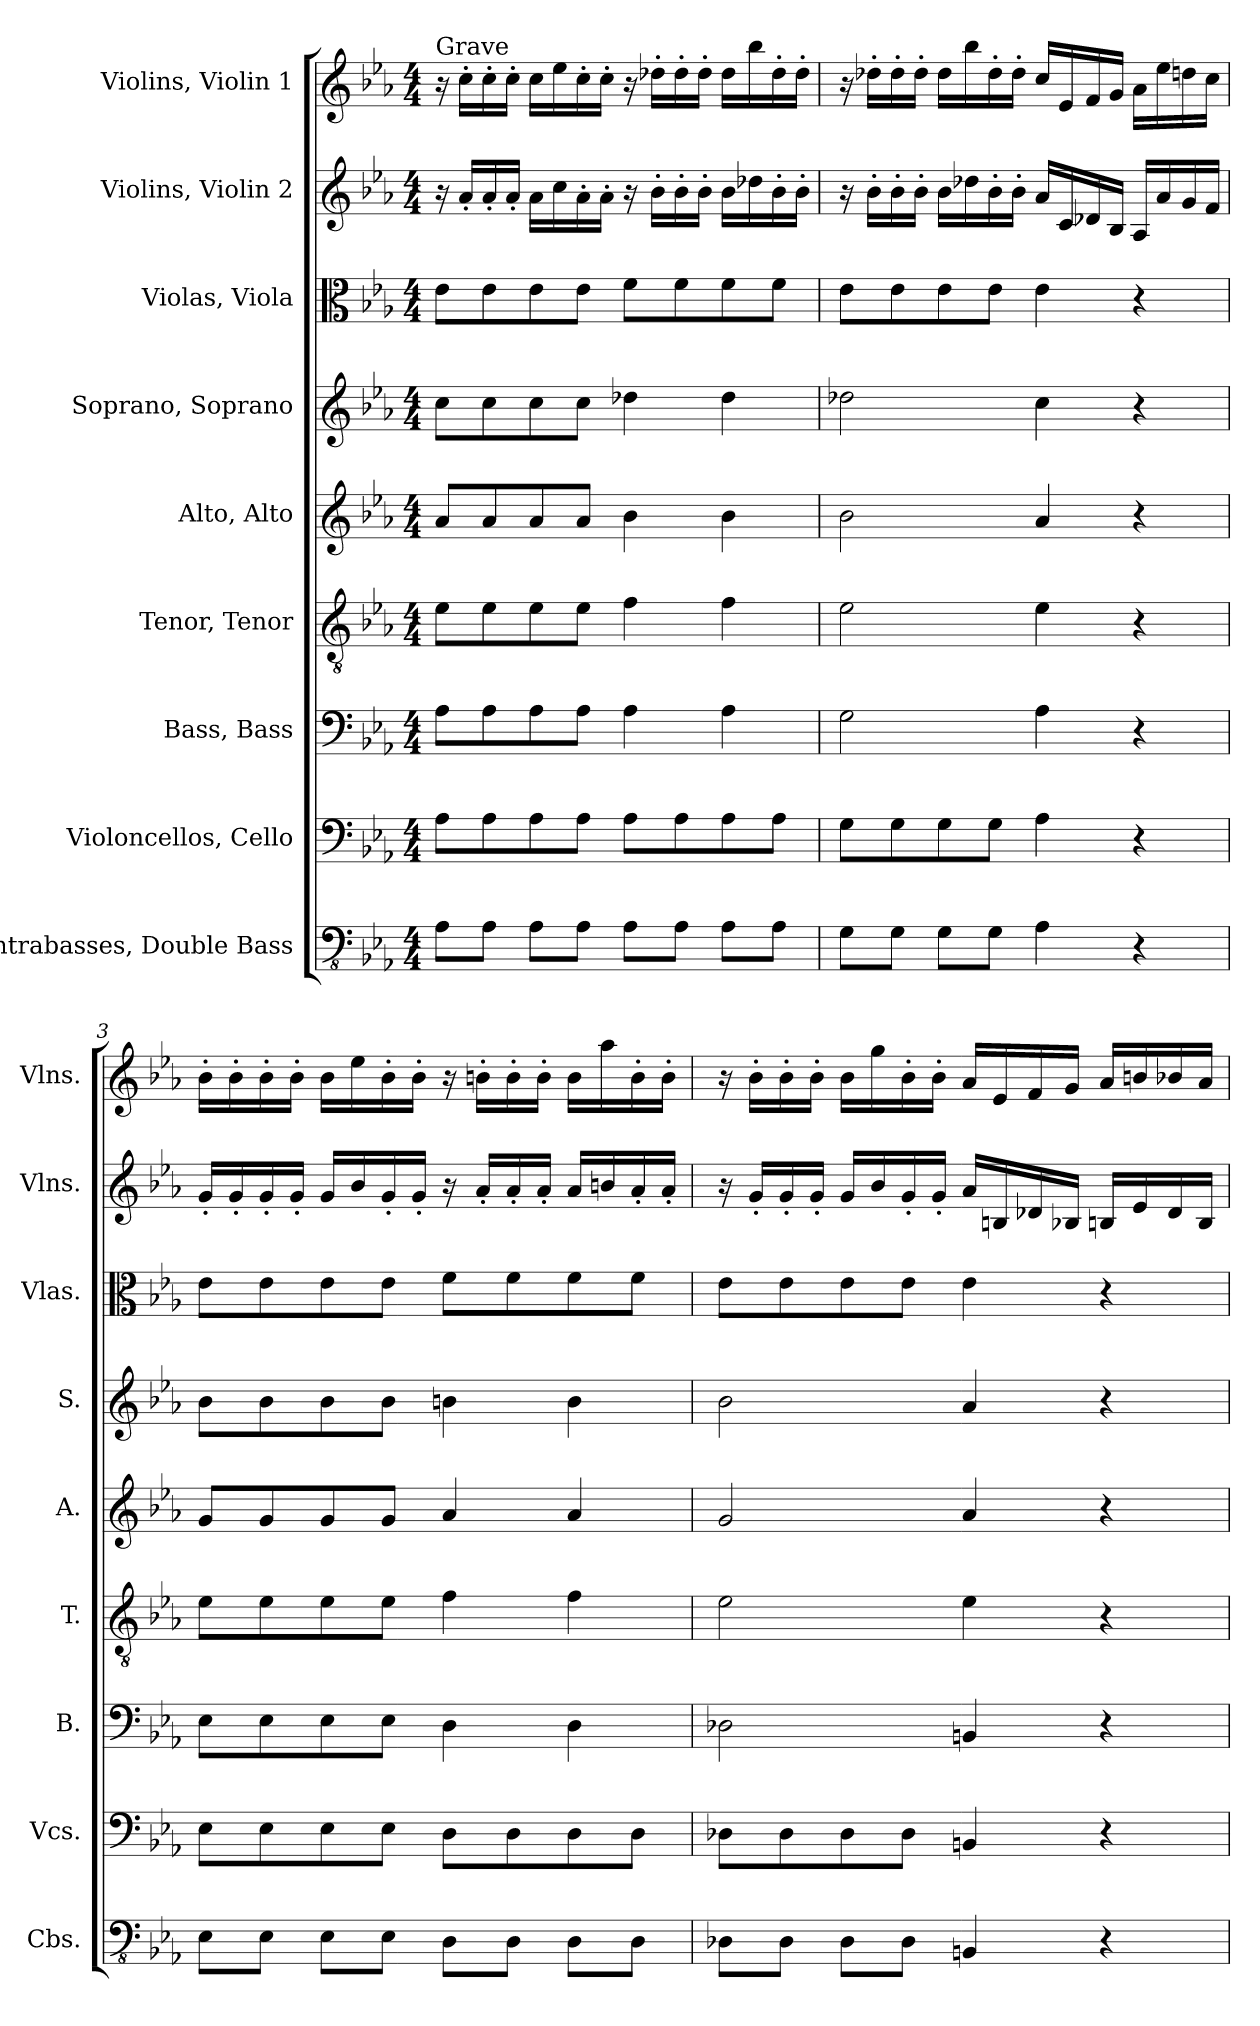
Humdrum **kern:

**kern	**kern	**kern	**kern	**kern	**kern	**kern	**kern	**kern
*part9	*part8	*part7	*part6	*part5	*part4	*part3	*part2	*part1
*staff9	*staff8	*staff7	*staff6	*staff5	*staff4	*staff3	*staff2	*staff1
*I"Contrabasses, Double Bass	*I"Violoncellos, Cello	*I"Bass, Bass	*I"Tenor, Tenor	*I"Alto, Alto	*I"Soprano, Soprano	*I"Violas, Viola	*I"Violins, Violin 2	*I"Violins, Violin 1
*I'Cbs.	*I'Vcs.	*I'B.	*I'T.	*I'A.	*I'S.	*I'Vlas.	*I'Vlns.	*I'Vlns.
*clefFv4	*clefF4	*clefF4	*clefGv2	*clefG2	*clefG2	*clefC3	*clefG2	*clefG2
*k[b-e-a-]	*k[b-e-a-]	*k[b-e-a-]	*k[b-e-a-]	*k[b-e-a-]	*k[b-e-a-]	*k[b-e-a-]	*k[b-e-a-]	*k[b-e-a-]
*M4/4	*M4/4	*M4/4	*M4/4	*M4/4	*M4/4	*M4/4	*M4/4	*M4/4
*MM40	*MM40	*MM40	*MM40	*MM40	*MM40	*MM40	*MM40	*MM40
=1	=1	=1	=1	=1	=1	=1	=1	=1
!	!	!	!	!	!	!	!	!LO:TX:a:t=Grave
8AA-\L	8A-\L	8A-\L	8e-\L	8a-/L	8cc\L	8e-\L	16r	16r
.	.	.	.	.	.	.	16a-'/LL	16cc'\LL
8AA-\J	8A-\	8A-\	8e-\	8a-/	8cc\	8e-\	16a-'/	16cc'\
.	.	.	.	.	.	.	16a-'/JJ	16cc'\JJ
8AA-\L	8A-\	8A-\	8e-\	8a-/	8cc\	8e-\	16a-\LL	16cc\LL
.	.	.	.	.	.	.	16cc\	16ee-\
8AA-\J	8A-\J	8A-\J	8e-\J	8a-/J	8cc\J	8e-\J	16a-'\	16cc'\
.	.	.	.	.	.	.	16a-'\JJ	16cc'\JJ
8AA-\L	8A-\L	4A-\	4f\	4b-\	4dd-X\	8f\L	16r	16r
.	.	.	.	.	.	.	16b-'\LL	16dd-X'\LL
8AA-\J	8A-\	.	.	.	.	8f\	16b-'\	16dd-'\
.	.	.	.	.	.	.	16b-'\JJ	16dd-'\JJ
8AA-\L	8A-\	4A-\	4f\	4b-\	4dd-\	8f\	16b-\LL	16dd-\LL
.	.	.	.	.	.	.	16dd-X\	16bb-\
8AA-\J	8A-\J	.	.	.	.	8f\J	16b-'\	16dd-'\
.	.	.	.	.	.	.	16b-'\JJ	16dd-'\JJ
=2	=2	=2	=2	=2	=2	=2	=2	=2
8GG\L	8G\L	2G\	2e-\	2b-\	2dd-X\	8e-\L	16r	16r
.	.	.	.	.	.	.	16b-'\LL	16dd-X'\LL
8GG\J	8G\	.	.	.	.	8e-\	16b-'\	16dd-'\
.	.	.	.	.	.	.	16b-'\JJ	16dd-'\JJ
8GG\L	8G\	.	.	.	.	8e-\	16b-\LL	16dd-\LL
.	.	.	.	.	.	.	16dd-X\	16bb-\
8GG\J	8G\J	.	.	.	.	8e-\J	16b-'\	16dd-'\
.	.	.	.	.	.	.	16b-'\JJ	16dd-'\JJ
4AA-\	4A-\	4A-\	4e-\	4a-/	4cc\	4e-\	16a-/LL	16cc/LL
.	.	.	.	.	.	.	16c/	16e-/
.	.	.	.	.	.	.	16d-X/	16f/
.	.	.	.	.	.	.	16B-/JJ	16g/JJ
4r	4r	4r	4r	4r	4r	4r	16A-/LL	16a-\LL
.	.	.	.	.	.	.	16a-/	16ee-\
.	.	.	.	.	.	.	16g/	16ddn\
.	.	.	.	.	.	.	16f/JJ	16cc\JJ
!!LO:PB:g=z
=3	=3	=3	=3	=3	=3	=3	=3	=3
8EE-\L	8E-\L	8E-\L	8e-\L	8g/L	8b-\L	8e-\L	16g'/LL	16b-'\LL
.	.	.	.	.	.	.	16g'/	16b-'\
8EE-\J	8E-\	8E-\	8e-\	8g/	8b-\	8e-\	16g'/	16b-'\
.	.	.	.	.	.	.	16g'/JJ	16b-'\JJ
8EE-\L	8E-\	8E-\	8e-\	8g/	8b-\	8e-\	16g/LL	16b-\LL
.	.	.	.	.	.	.	16b-/	16ee-\
8EE-\J	8E-\J	8E-\J	8e-\J	8g/J	8b-\J	8e-\J	16g'/	16b-'\
.	.	.	.	.	.	.	16g'/JJ	16b-'\JJ
8DD\L	8D\L	4D\	4f\	4a-/	4bn\	8f\L	16r	16r
.	.	.	.	.	.	.	16a-'/LL	16bn'\LL
8DD\J	8D\	.	.	.	.	8f\	16a-'/	16b'\
.	.	.	.	.	.	.	16a-'/JJ	16b'\JJ
8DD\L	8D\	4D\	4f\	4a-/	4b\	8f\	16a-/LL	16b\LL
.	.	.	.	.	.	.	16bn/	16aa-\
8DD\J	8D\J	.	.	.	.	8f\J	16a-'/	16b'\
.	.	.	.	.	.	.	16a-'/JJ	16b'\JJ
=4	=4	=4	=4	=4	=4	=4	=4	=4
8DD-X\L	8D-X\L	2D-X\	2e-\	2g/	2b-\	8e-\L	16r	16r
.	.	.	.	.	.	.	16g'/LL	16b-'\LL
8DD-\J	8D-\	.	.	.	.	8e-\	16g'/	16b-'\
.	.	.	.	.	.	.	16g'/JJ	16b-'\JJ
8DD-\L	8D-\	.	.	.	.	8e-\	16g/LL	16b-\LL
.	.	.	.	.	.	.	16b-/	16gg\
8DD-\J	8D-\J	.	.	.	.	8e-\J	16g'/	16b-'\
.	.	.	.	.	.	.	16g'/JJ	16b-'\JJ
4BBBn/	4BBn/	4BBn/	4e-\	4a-/	4a-/	4e-\	16a-/LL	16a-/LL
.	.	.	.	.	.	.	16Bn/	16e-/
.	.	.	.	.	.	.	16d-X/	16f/
.	.	.	.	.	.	.	16B-X/JJ	16g/JJ
4r	4r	4r	4r	4r	4r	4r	16Bn/LL	16a-/LL
.	.	.	.	.	.	.	16e-/	16bn/
.	.	.	.	.	.	.	16d-/	16b-X/
.	.	.	.	.	.	.	16B/JJ	16a-/JJ
=	=	=	=	=	=	=	=	=
*-	*-	*-	*-	*-	*-	*-	*-	*-
